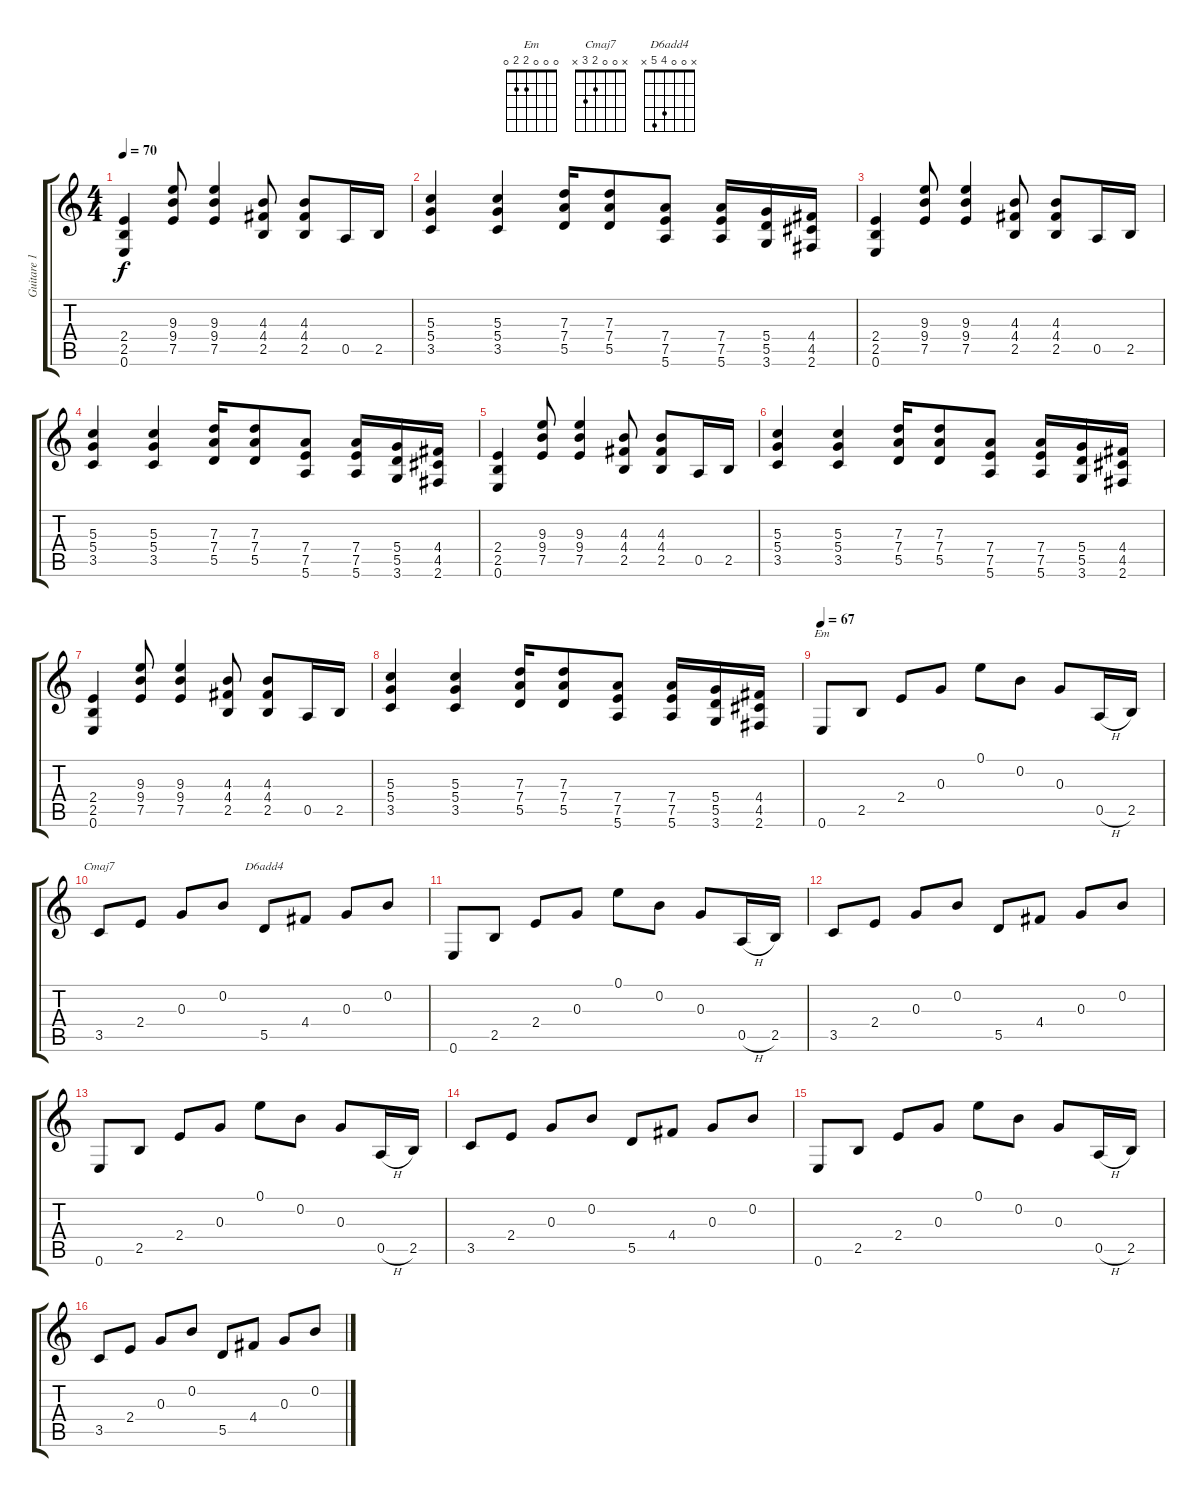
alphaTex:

\track ("Guitare 1" "Guitare 1") {instrument electricguitarclean}
\staff {score tabs}
\tuning (E4 B3 G3 D3 A2 E2) {hide}
\chord ("Em" 0 0 0 2 2 0)
\chord ("Cmaj7" x 0 0 2 3 x)
\chord ("D6add4" x 0 0 4 5 x)
\ts (4 4)
\tempo 70
\clef g2
\ks c
(2.4 2.5 0.6).4{dy f volume 13 instrument overdrivenguitar} (9.3 9.4 7.5).8 (9.3 9.4 7.5).4 (4.3 4.4 2.5).8 (4.3 4.4 2.5).8 0.5.16 2.5.16 |
(5.3 5.4 3.5).4 (5.3 5.4 3.5).4 (7.3 7.4 5.5).16 (7.3 7.4 5.5).8 (7.4 7.5 5.6).8 (7.4 7.5 5.6).16 (5.4 5.5 3.6).16 (4.4 4.5 2.6).16 |
(2.4 2.5 0.6).4 (9.3 9.4 7.5).8 (9.3 9.4 7.5).4 (4.3 4.4 2.5).8 (4.3 4.4 2.5).8 0.5.16 2.5.16 |
(5.3 5.4 3.5).4 (5.3 5.4 3.5).4 (7.3 7.4 5.5).16 (7.3 7.4 5.5).8 (7.4 7.5 5.6).8 (7.4 7.5 5.6).16 (5.4 5.5 3.6).16 (4.4 4.5 2.6).16 |
(2.4 2.5 0.6).4 (9.3 9.4 7.5).8 (9.3 9.4 7.5).4 (4.3 4.4 2.5).8 (4.3 4.4 2.5).8 0.5.16 2.5.16 |
(5.3 5.4 3.5).4 (5.3 5.4 3.5).4 (7.3 7.4 5.5).16 (7.3 7.4 5.5).8 (7.4 7.5 5.6).8 (7.4 7.5 5.6).16 (5.4 5.5 3.6).16 (4.4 4.5 2.6).16 |
(2.4 2.5 0.6).4 (9.3 9.4 7.5).8 (9.3 9.4 7.5).4 (4.3 4.4 2.5).8 (4.3 4.4 2.5).8 0.5.16 2.5.16 |
(5.3 5.4 3.5).4 (5.3 5.4 3.5).4 (7.3 7.4 5.5).16 (7.3 7.4 5.5).8 (7.4 7.5 5.6).8 (7.4 7.5 5.6).16 (5.4 5.5 3.6).16 (4.4 4.5 2.6).16 |
\tempo 67
0.6.8{ch "Em" volume 16 instrument electricguitarclean} 2.5.8 2.4.8 0.3.8 0.1.8 0.2.8 0.3.8 0.5{h}.16 2.5.16 |
3.5.8{ch "Cmaj7"} 2.4.8 0.3.8 0.2.8 5.5.8{ch "D6add4"} 4.4.8 0.3.8 0.2.8 |
0.6.8 2.5.8 2.4.8 0.3.8 0.1.8 0.2.8 0.3.8 0.5{h}.16 2.5.16 |
3.5.8 2.4.8 0.3.8 0.2.8 5.5.8 4.4.8 0.3.8 0.2.8 |
0.6.8 2.5.8 2.4.8 0.3.8 0.1.8 0.2.8 0.3.8 0.5{h}.16 2.5.16 |
3.5.8 2.4.8 0.3.8 0.2.8 5.5.8 4.4.8 0.3.8 0.2.8 |
0.6.8 2.5.8 2.4.8 0.3.8 0.1.8 0.2.8 0.3.8 0.5{h}.16 2.5.16 |
3.5.8 2.4.8 0.3.8 0.2.8 5.5.8 4.4.8 0.3.8 0.2.8
